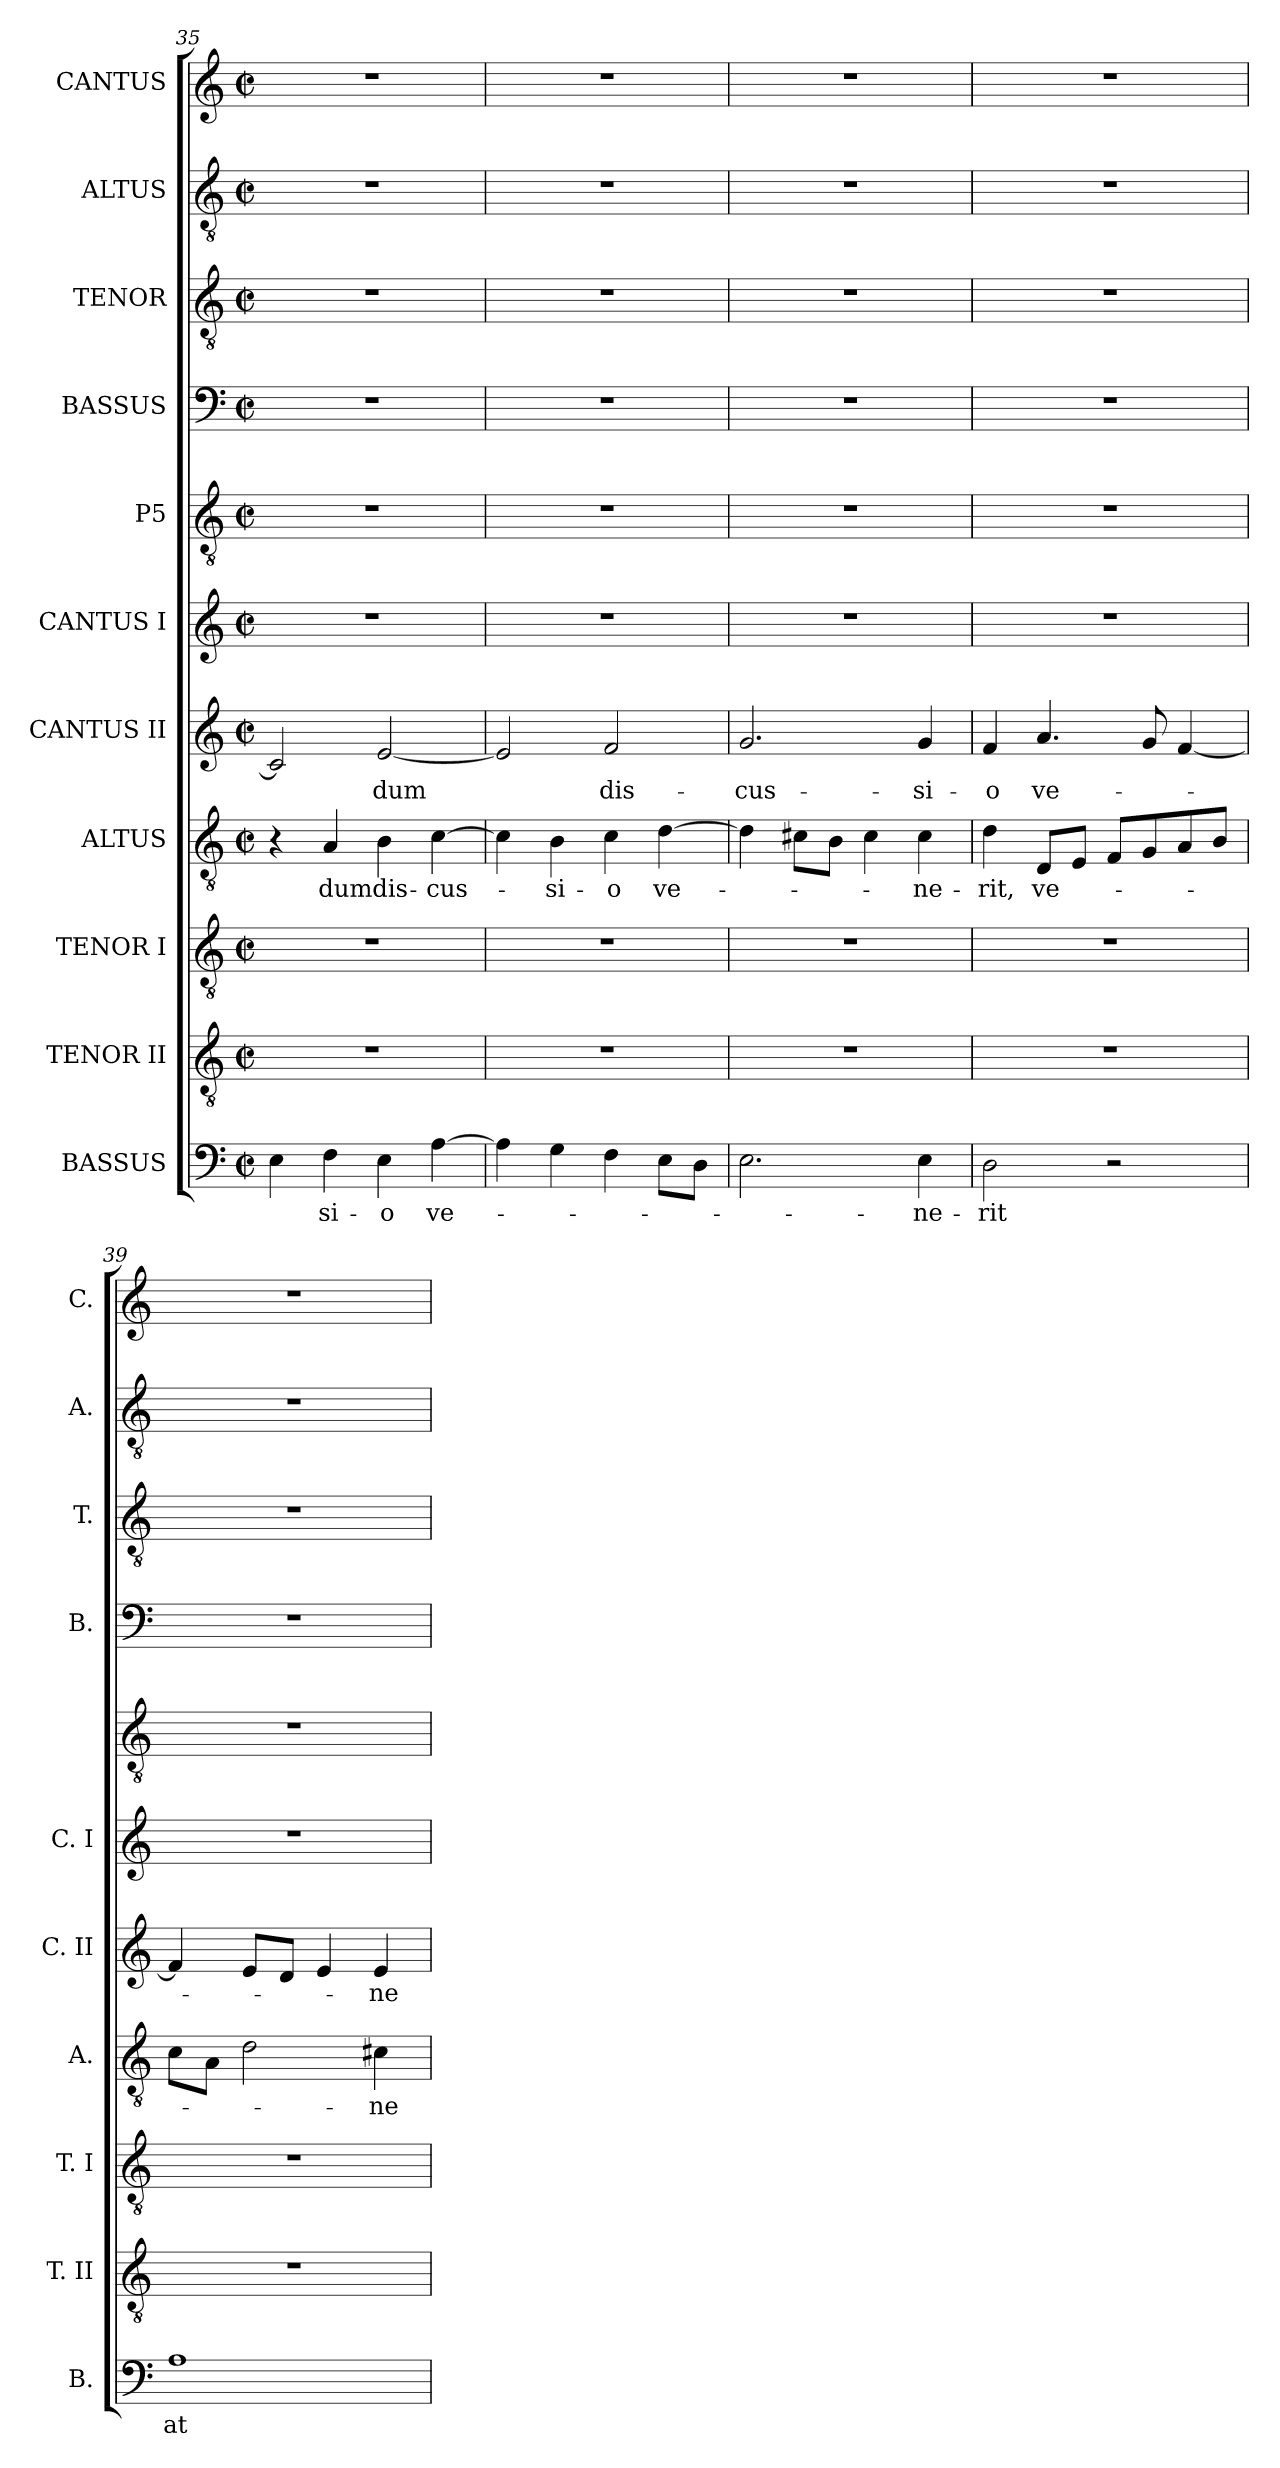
**kern	**text	**kern	**kern	**kern	**text	**kern	**text	**kern	**kern	**kern	**kern	**kern	**kern
*part11	*part11	*part10	*part9	*part8	*part8	*part7	*part7	*part6	*part5	*part4	*part3	*part2	*part1
*staff11	*staff11	*staff10	*staff9	*staff8	*staff8	*staff7	*staff7	*staff6	*staff5	*staff4	*staff3	*staff2	*staff1
*I"BASSUS	*	*I"TENOR II	*I"TENOR I	*I"ALTUS	*	*I"CANTUS II	*	*I"CANTUS I	*I"P5	*I"BASSUS	*I"TENOR	*I"ALTUS	*I"CANTUS
*I'B.	*	*I'T. II	*I'T. I	*I'A.	*	*I'C. II	*	*I'C. I	*	*I'B.	*I'T.	*I'A.	*I'C.
*clefF4	*	*clefGv2	*clefGv2	*clefGv2	*	*clefG2	*	*clefG2	*clefGv2	*clefF4	*clefGv2	*clefGv2	*clefG2
*	*	*ITrd7c12	*ITrd7c12	*ITrd7c12	*	*	*	*	*ITrd7c12	*	*ITrd7c12	*ITrd7c12	*
*k[]	*	*k[]	*k[]	*k[]	*	*k[]	*	*k[]	*k[]	*k[]	*k[]	*k[]	*k[]
*a:	*	*a:	*a:	*a:	*	*a:	*	*a:	*a:	*a:	*a:	*a:	*a:
*M2/2	*	*M2/2	*M2/2	*M2/2	*	*M2/2	*	*M2/2	*M2/2	*M2/2	*M2/2	*M2/2	*M2/2
*met(c|)	*	*met(c|)	*met(c|)	*met(c|)	*	*met(c|)	*	*met(c|)	*met(c|)	*met(c|)	*met(c|)	*met(c|)	*met(c|)
=35	=35	=35	=35	=35	=35	=35	=35	=35	=35	=35	=35	=35	=35
4Ei\	.	1r	1r	4r	.	2ci/]	.	1r	1r	1r	1r	1r	1r
!	!LO:LY:b:color=#000000	!	!	!	!	!	!	!	!	!	!	!	!
!	!	!	!	!	!LO:LY:b:color=#000000	!	!	!	!	!	!	!	!
4Fi\	-si-	.	.	4AAi/	dum	.	.	.	.	.	.	.	.
!	!LO:LY:b:color=#000000	!	!	!	!	!	!	!	!	!	!	!	!
!	!	!	!	!	!LO:LY:b:color=#000000	!	!	!	!	!	!	!	!
!	!	!	!	!	!	!	!LO:LY:b:color=#000000	!	!	!	!	!	!
4Ei\	-o	.	.	4BBi\	dis-	[2ei/	dum	.	.	.	.	.	.
!	!LO:LY:b:color=#000000	!	!	!	!	!	!	!	!	!	!	!	!
!	!	!	!	!	!LO:LY:b:color=#000000	!	!	!	!	!	!	!	!
[4Ai\	ve-	.	.	[4Ci\	-cus-	.	.	.	.	.	.	.	.
=36	=36	=36	=36	=36	=36	=36	=36	=36	=36	=36	=36	=36	=36
4Ai\]	.	1r	1r	4Ci\]	.	2ei/]	.	1r	1r	1r	1r	1r	1r
!	!	!	!	!	!LO:LY:b:color=#000000	!	!	!	!	!	!	!	!
4Gi\	.	.	.	4BBi\	-si-	.	.	.	.	.	.	.	.
!	!	!	!	!	!LO:LY:b:color=#000000	!	!	!	!	!	!	!	!
!	!	!	!	!	!	!	!LO:LY:b:color=#000000	!	!	!	!	!	!
4Fi\	.	.	.	4Ci\	-o	2fi/	dis-	.	.	.	.	.	.
!	!	!	!	!	!LO:LY:b:color=#000000	!	!	!	!	!	!	!	!
8Ei\L	.	.	.	[4Di\	ve-	.	.	.	.	.	.	.	.
8Di\J	.	.	.	.	.	.	.	.	.	.	.	.	.
=37	=37	=37	=37	=37	=37	=37	=37	=37	=37	=37	=37	=37	=37
!	!	!	!	!	!	!	!LO:LY:b:color=#000000	!	!	!	!	!	!
2.Ei\	.	1r	1r	4Di\]	.	2.gi/	-cus-	1r	1r	1r	1r	1r	1r
.	.	.	.	8C#Xi\L	.	.	.	.	.	.	.	.	.
.	.	.	.	8BBi\J	.	.	.	.	.	.	.	.	.
.	.	.	.	4C#i\	.	.	.	.	.	.	.	.	.
!	!LO:LY:b:color=#000000	!	!	!	!	!	!	!	!	!	!	!	!
!	!	!	!	!	!LO:LY:b:color=#000000	!	!	!	!	!	!	!	!
!	!	!	!	!	!	!	!LO:LY:b:color=#000000	!	!	!	!	!	!
4Ei\	-ne-	.	.	4C#i\	-ne-	4gi/	-si-	.	.	.	.	.	.
=38	=38	=38	=38	=38	=38	=38	=38	=38	=38	=38	=38	=38	=38
!	!LO:LY:b:color=#000000	!	!	!	!	!	!	!	!	!	!	!	!
!	!	!	!	!	!LO:LY:b:color=#000000	!	!	!	!	!	!	!	!
!	!	!	!	!	!	!	!LO:LY:b:color=#000000	!	!	!	!	!	!
2Di\	-rit	1r	1r	4Di\	-rit,	4fi/	-o	1r	1r	1r	1r	1r	1r
!	!	!	!	!	!LO:LY:b:color=#000000	!	!	!	!	!	!	!	!
!	!	!	!	!	!	!	!LO:LY:b:color=#000000	!	!	!	!	!	!
.	.	.	.	8DDi/L	ve-	4.ai/	ve-	.	.	.	.	.	.
.	.	.	.	8EEi/J	.	.	.	.	.	.	.	.	.
2r	.	.	.	8FFi/L	.	.	.	.	.	.	.	.	.
.	.	.	.	8GGi/	.	8gi/	.	.	.	.	.	.	.
.	.	.	.	8AAi/	.	[4fi/	.	.	.	.	.	.	.
.	.	.	.	8BBi/J	.	.	.	.	.	.	.	.	.
=39	=39	=39	=39	=39	=39	=39	=39	=39	=39	=39	=39	=39	=39
!	!LO:LY:b:color=#000000	!	!	!	!	!	!	!	!	!	!	!	!
1Ai	at-	1r	1r	8Ci\L	.	4fi/]	.	1r	1r	1r	1r	1r	1r
.	.	.	.	8AAi\J	.	.	.	.	.	.	.	.	.
.	.	.	.	2Di\	.	8ei/L	.	.	.	.	.	.	.
.	.	.	.	.	.	8di/J	.	.	.	.	.	.	.
.	.	.	.	.	.	4ei/	.	.	.	.	.	.	.
!	!	!	!	!	!LO:LY:b:color=#000000	!	!	!	!	!	!	!	!
!	!	!	!	!	!	!	!LO:LY:b:color=#000000	!	!	!	!	!	!
.	.	.	.	4C#Xi\	-ne-	4ei/	-ne-	.	.	.	.	.	.
=	=	=	=	=	=	=	=	=	=	=	=	=	=
*-	*-	*-	*-	*-	*-	*-	*-	*-	*-	*-	*-	*-	*-
